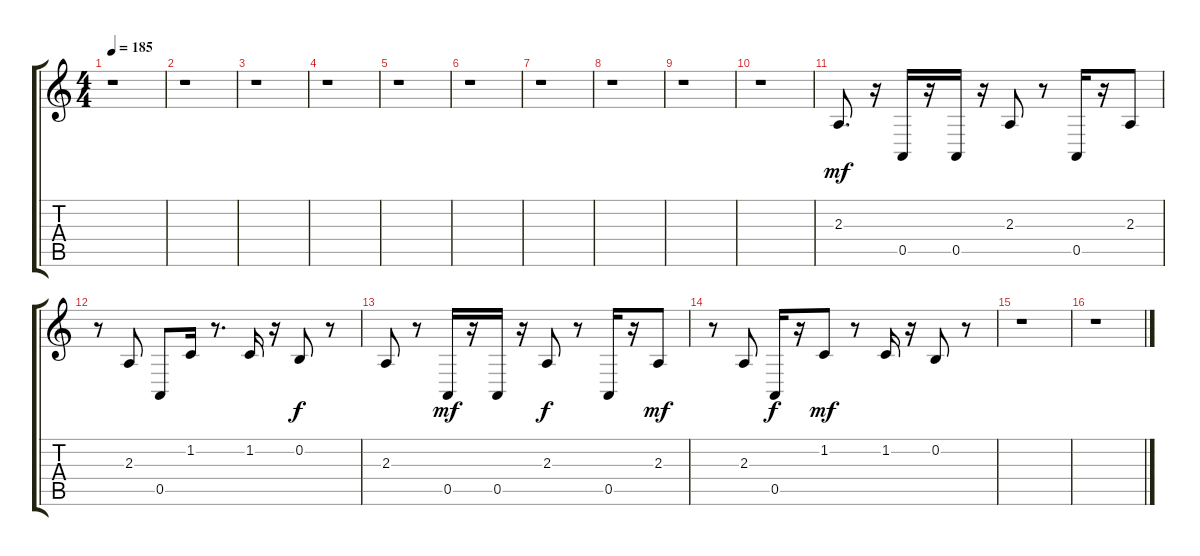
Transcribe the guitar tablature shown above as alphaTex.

\track "" {instrument clavinet}
\staff {score tabs}
\tuning (E4 B3 G3 D3 A2 E2) {hide}
\ts (4 4)
\tempo 185
\clef g2
\ks c
r.1{dy mf} |
r.1 |
r.1 |
r.1 |
r.1 |
r.1 |
r.1 |
r.1 |
r.1 |
r.1 |
2.3.8{d} r.16 0.5.16 r.16 0.5.16 r.16 2.3.8 r.8 0.5.16 r.16 2.3.8 |
r.8 2.3.8 0.5.8 1.2.16 r.8{d} 1.2.16 r.16 0.2.8{dy f} r.8 |
2.3.8 r.8 0.5.16{dy mf} r.16 0.5.16 r.16 2.3.8{dy f} r.8 0.5.16 r.16 2.3.8{dy mf} |
r.8 2.3.8 0.5.16{dy f} r.16 1.2.8{dy mf} r.8 1.2.16 r.16 0.2.8 r.8 |
r.1 |
r.1
